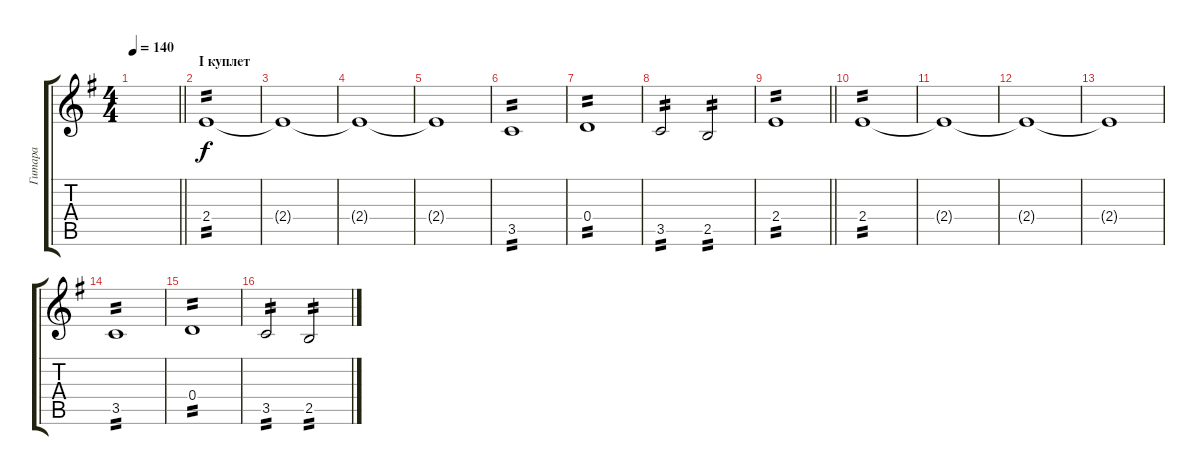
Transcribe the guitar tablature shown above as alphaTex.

\track ("Гитара" "Гитара") {instrument distortionguitar}
\staff {score tabs}
\tuning (E4 B3 G3 D3 A2 E2) {hide}
\ts (4 4)
\tempo 140
\clef g2
\barLineRight lightlight
\ks eminor
|
\section ("" "I куплет")
2.4.1{tp 2 volume 14} |
2.4{t}.1 |
2.4{t}.1 |
2.4{t}.1 |
3.5.1{tp 2} |
0.4.1{tp 2} |
3.5.2{tp 2} 2.5.2{tp 2} |
\barLineRight lightlight
2.4.1{tp 2} |
2.4.1{tp 2} |
2.4{t}.1 |
2.4{t}.1 |
2.4{t}.1 |
3.5.1{tp 2} |
0.4.1{tp 2} |
3.5.2{tp 2} 2.5.2{tp 2}
